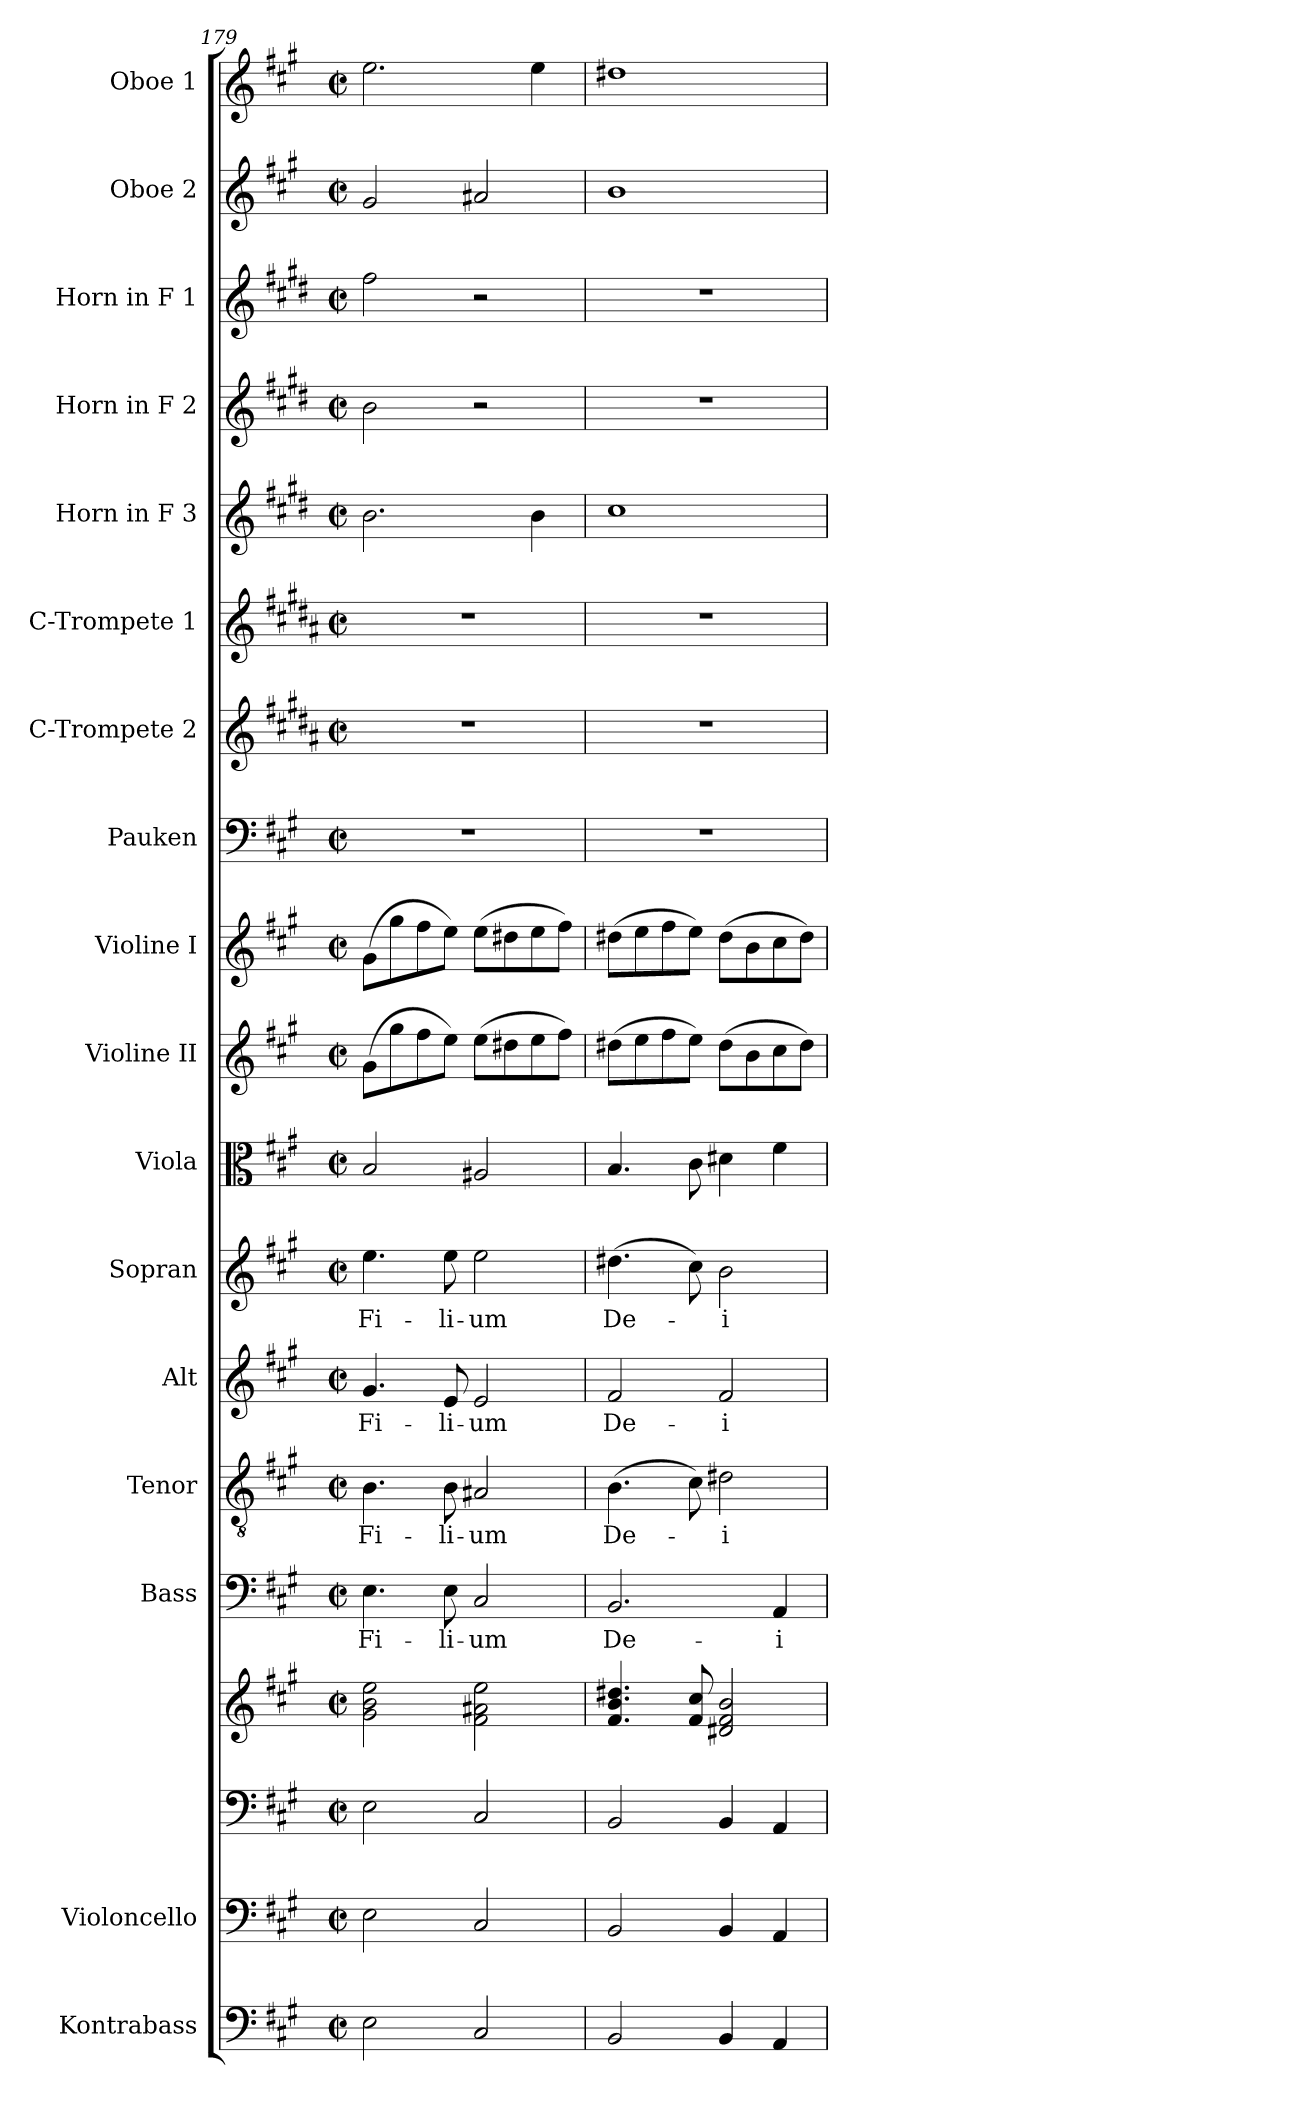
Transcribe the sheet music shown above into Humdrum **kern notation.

**kern	**kern	**kern	**kern	**kern	**text	**kern	**text	**kern	**text	**kern	**text	**kern	**kern	**kern	**kern	**kern	**kern	**kern	**kern	**kern	**kern	**kern
*part18	*part17	*part16	*part16	*part15	*part15	*part14	*part14	*part13	*part13	*part12	*part12	*part11	*part10	*part9	*part8	*part7	*part6	*part5	*part4	*part3	*part2	*part1
*staff19	*staff18	*staff17	*staff16	*staff15	*staff15	*staff14	*staff14	*staff13	*staff13	*staff12	*staff12	*staff11	*staff10	*staff9	*staff8	*staff7	*staff6	*staff5	*staff4	*staff3	*staff2	*staff1
*I"Kontrabass	*I"Violoncello	*	*	*I"Bass	*	*I"Tenor	*	*I"Alt	*	*I"Sopran	*	*I"Viola	*I"Violine II	*I"Violine I	*I"Pauken	*I"C-Trompete 2	*I"C-Trompete 1	*I"Horn in F 3	*I"Horn in F 2	*I"Horn in F 1	*I"Oboe 2	*I"Oboe 1
*I'Kb.	*I'Vc.	*	*	*I'B.	*	*I'T.	*	*I'A.	*	*I'S.	*	*I'Vla.	*I'Vl. II	*I'Vl. I	*I'Pk.	*I'C Trp. 2	*I'C Trp. 1	*	*	*	*I'Ob. 2	*I'Ob. 1
*clefF4	*clefF4	*clefF4	*clefG2	*clefF4	*	*clefGv2	*	*clefG2	*	*clefG2	*	*clefC3	*clefG2	*clefG2	*clefF4	*clefG2	*clefG2	*clefG2	*clefG2	*clefG2	*clefG2	*clefG2
*ITrd7c12	*	*	*	*	*	*	*	*	*	*	*	*	*	*	*	*ITrd1c2	*ITrd1c2	*ITrd4c7	*ITrd4c7	*ITrd4c7	*	*
*k[f#c#g#]	*k[f#c#g#]	*k[f#c#g#]	*k[f#c#g#]	*k[f#c#g#]	*	*k[f#c#g#]	*	*k[f#c#g#]	*	*k[f#c#g#]	*	*k[f#c#g#]	*k[f#c#g#]	*k[f#c#g#]	*k[f#c#g#]	*k[f#c#g#]	*k[f#c#g#]	*k[f#c#g#]	*k[f#c#g#]	*k[f#c#g#]	*k[f#c#g#]	*k[f#c#g#]
*A:	*A:	*A:	*A:	*A:	*	*A:	*	*A:	*	*A:	*	*A:	*A:	*A:	*A:	*A:	*A:	*A:	*A:	*A:	*A:	*A:
*M2/2	*M2/2	*M2/2	*M2/2	*M2/2	*	*M2/2	*	*M2/2	*	*M2/2	*	*M2/2	*M2/2	*M2/2	*M2/2	*M2/2	*M2/2	*M2/2	*M2/2	*M2/2	*M2/2	*M2/2
*met(c|)	*met(c|)	*met(c|)	*met(c|)	*met(c|)	*	*met(c|)	*	*met(c|)	*	*met(c|)	*	*met(c|)	*met(c|)	*met(c|)	*met(c|)	*met(c|)	*met(c|)	*met(c|)	*met(c|)	*met(c|)	*met(c|)	*met(c|)
=179	=179	=179	=179	=179	=179	=179	=179	=179	=179	=179	=179	=179	=179	=179	=179	=179	=179	=179	=179	=179	=179	=179
!	!	!	!	!	!LO:LY:b	!	!LO:LY:b	!	!LO:LY:b	!	!LO:LY:b	!	!	!	!	!	!	!	!	!	!	!
2EE\	2E\	2E\	2g#\ 2b\ 2ee\	4.E\	Fi-	4.B\	Fi-	4.g#/	Fi-	4.ee\	Fi-	2B/	(>8g#\L	(>8g#\L	1r	1r	1r	2.e\	2e\	2b\	2g#/	2.ee\
.	.	.	.	.	.	.	.	.	.	.	.	.	8gg#\	8gg#\	.	.	.	.	.	.	.	.
.	.	.	.	.	.	.	.	.	.	.	.	.	8ff#\	8ff#\	.	.	.	.	.	.	.	.
!	!	!	!	!	!LO:LY:b	!	!LO:LY:b	!	!LO:LY:b	!	!LO:LY:b	!	!	!	!	!	!	!	!	!	!	!
.	.	.	.	8E\	-li-	8B\	-li-	8e/	-li-	8ee\	-li-	.	8ee\J)	8ee\J)	.	.	.	.	.	.	.	.
!	!	!	!	!	!LO:LY:b	!	!LO:LY:b	!	!LO:LY:b	!	!LO:LY:b	!	!	!	!	!	!	!	!	!	!	!
2CC#/	2C#/	2C#/	2f#\ 2a#X\ 2ee\	2C#/	-um	2A#X/	-um	2e/	-um	2ee\	-um	2A#X/	(>8ee\L	(>8ee\L	.	.	.	.	2r	2r	2a#X/	.
.	.	.	.	.	.	.	.	.	.	.	.	.	8dd#X\	8dd#X\	.	.	.	.	.	.	.	.
.	.	.	.	.	.	.	.	.	.	.	.	.	8ee\	8ee\	.	.	.	4e\	.	.	.	4ee\
.	.	.	.	.	.	.	.	.	.	.	.	.	8ff#\J)	8ff#\J)	.	.	.	.	.	.	.	.
!!LO:PB:g=z
=180	=180	=180	=180	=180	=180	=180	=180	=180	=180	=180	=180	=180	=180	=180	=180	=180	=180	=180	=180	=180	=180	=180
!	!	!	!	!	!LO:LY:b	!	!LO:LY:b	!	!LO:LY:b	!	!LO:LY:b	!	!	!	!	!	!	!	!	!	!	!
2BBB/	2BB/	2BB/	4.f#/ 4.b/ 4.dd#X/	2.BB/	De-	(>4.B\	De-	2f#/	De-	(>4.dd#X\	De-	4.B/	(>8dd#X\L	(>8dd#X\L	1r	1r	1r	1f#	1r	1r	1b	1dd#X
.	.	.	.	.	.	.	.	.	.	.	.	.	8ee\	8ee\	.	.	.	.	.	.	.	.
.	.	.	.	.	.	.	.	.	.	.	.	.	8ff#\	8ff#\	.	.	.	.	.	.	.	.
.	.	.	8f#/ 8cc#/	.	.	8c#\)	.	.	.	8cc#\)	.	8c#\	8ee\J)	8ee\J)	.	.	.	.	.	.	.	.
!	!	!	!	!	!	!	!LO:LY:b	!	!LO:LY:b	!	!LO:LY:b	!	!	!	!	!	!	!	!	!	!	!
4BBB/	4BB/	4BB/	2d#X/ 2f#/ 2b/	.	.	2d#X\	-i	2f#/	-i	2b\	-i	4d#X\	(>8dd#\L	(>8dd#\L	.	.	.	.	.	.	.	.
.	.	.	.	.	.	.	.	.	.	.	.	.	8b\	8b\	.	.	.	.	.	.	.	.
!	!	!	!	!	!LO:LY:b	!	!	!	!	!	!	!	!	!	!	!	!	!	!	!	!	!
4AAA/	4AA/	4AA/	.	4AA/	-i	.	.	.	.	.	.	4f#\	8cc#\	8cc#\	.	.	.	.	.	.	.	.
.	.	.	.	.	.	.	.	.	.	.	.	.	8dd#\J)	8dd#\J)	.	.	.	.	.	.	.	.
=	=	=	=	=	=	=	=	=	=	=	=	=	=	=	=	=	=	=	=	=	=	=
*-	*-	*-	*-	*-	*-	*-	*-	*-	*-	*-	*-	*-	*-	*-	*-	*-	*-	*-	*-	*-	*-	*-
